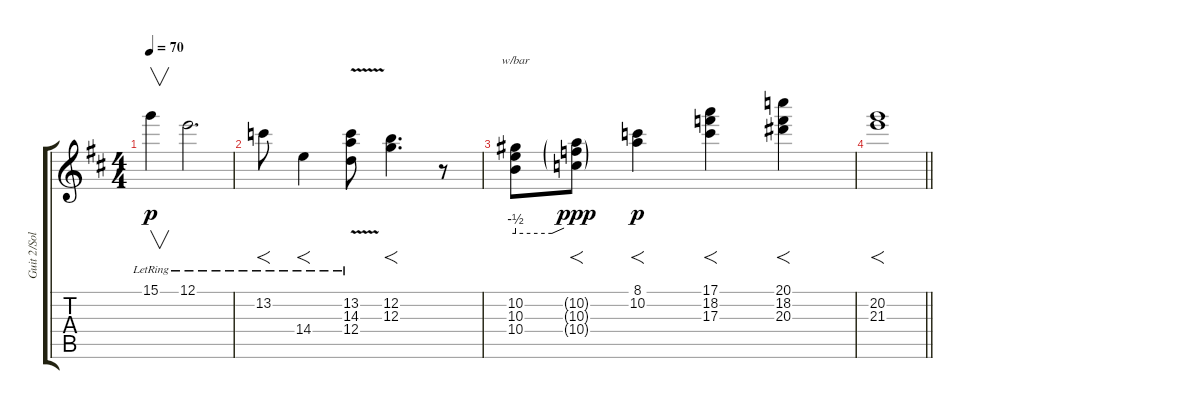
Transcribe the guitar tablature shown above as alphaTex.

\track ("Guit 2/Solo (Standard Tuning)" "Guit 2/Sol") {instrument acousticguitarsteel}
\staff {score tabs}
\tuning (E4 B3 G3 D3 A2 C2) {hide}
\ts (4 4)
\tempo 70
\clef g2
\ks bminor
15.1{lr}.4{v dy p} 12.1{lr}.2{d} |
13.2{lr}.8{f} 14.4{lr}.4{f} (13.2{v lr} 14.3{v lr} 12.4{v lr}).8 (12.2 12.3).4{f d} r.8 |
(10.2 10.3 10.4).8{tbe (custom default 0 -2 45 -2 60 0)} (10.2{g} 10.3{g} 10.4{g}).8{f dy ppp} (8.1 10.2).4{f dy p} (17.1 18.2 17.3).4{f} (20.1 18.2 20.3).4{f} |
\barLineRight lightlight
(20.2 21.3).1{f}
